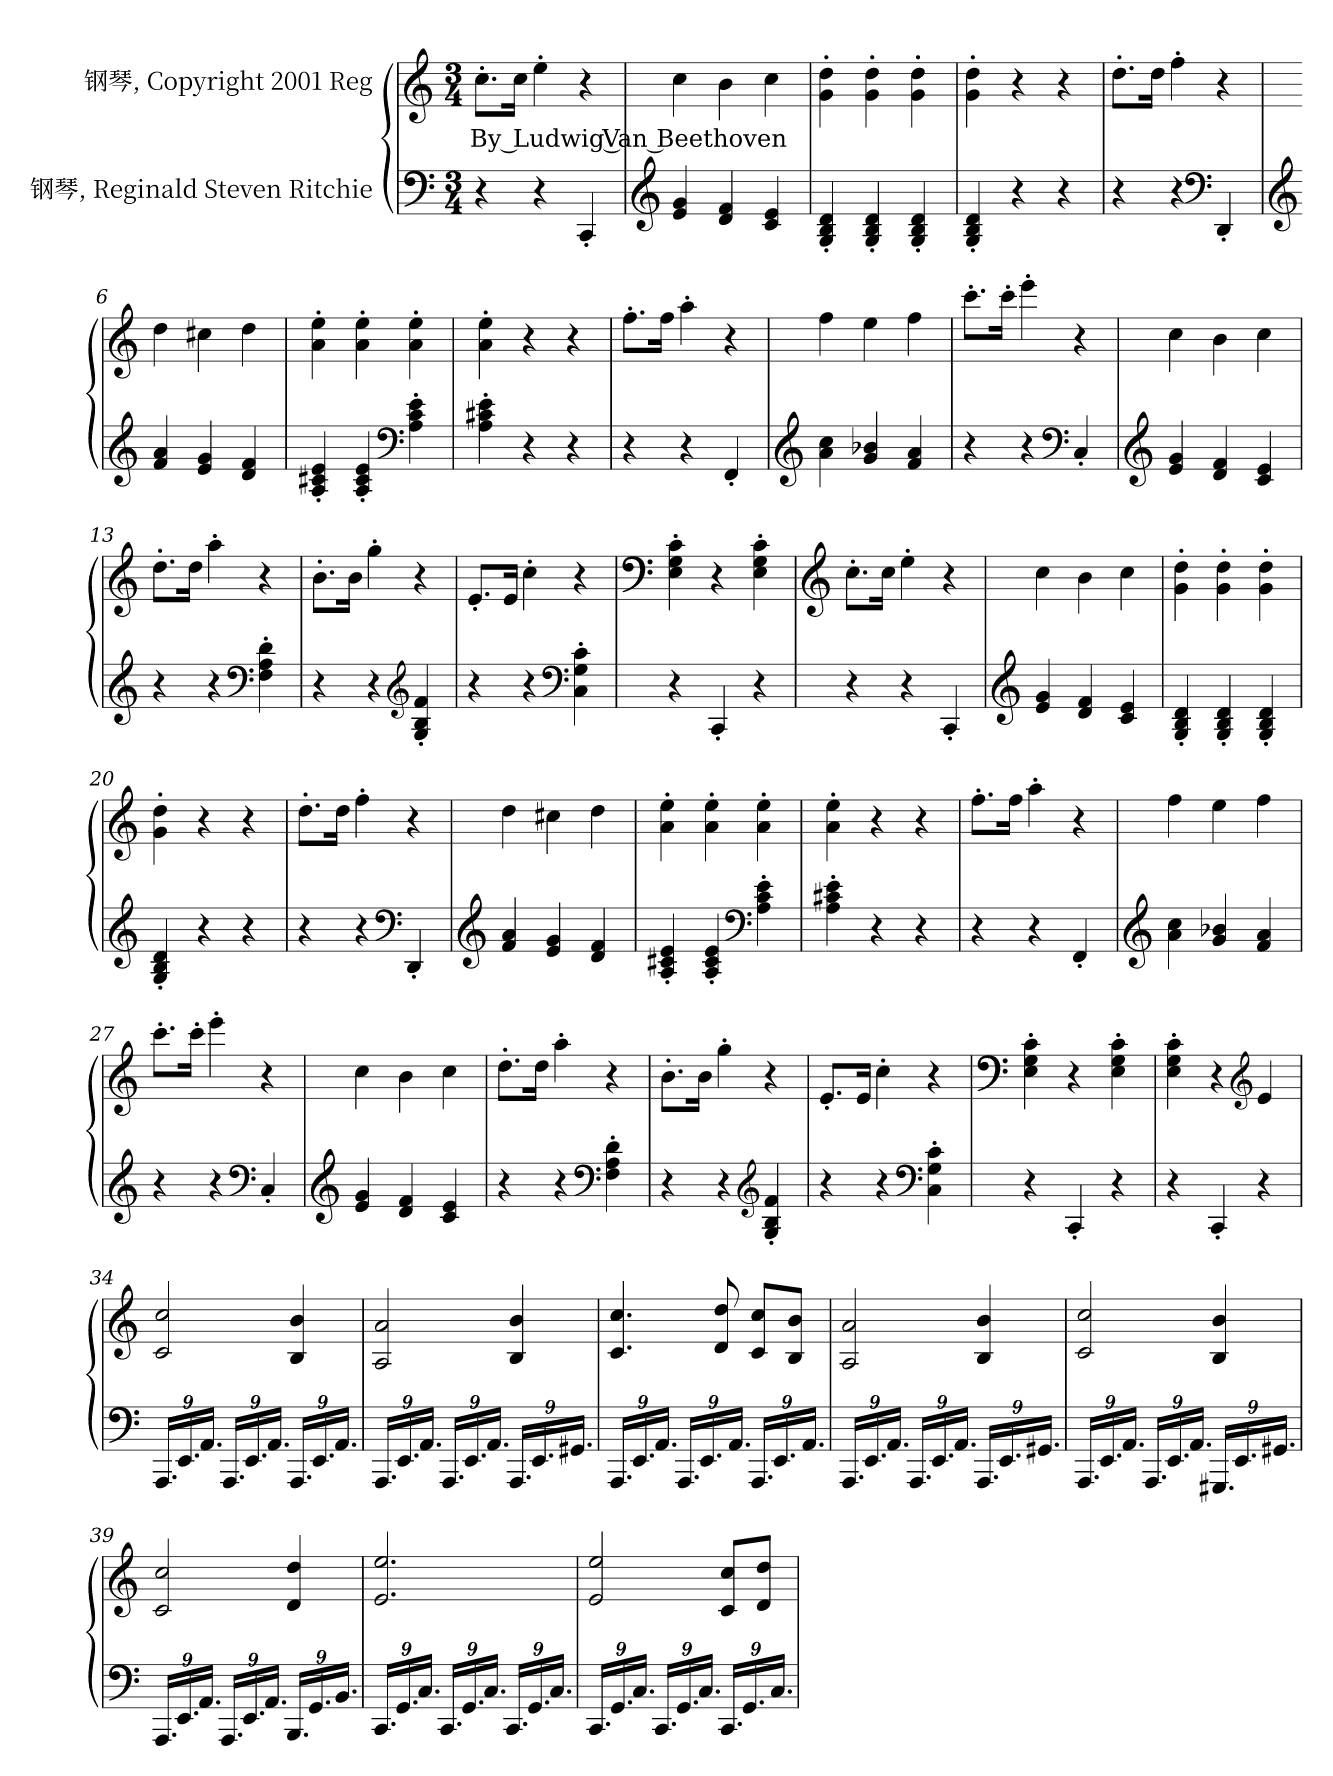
**kern	**kern	**text
*part2	*part1	*part1
*staff2	*staff1	*staff1
*I"钢琴, Reginald Steven Ritchie	*I"钢琴, Copyright 2001 Reg	*
*clefF4	*clefG2	*
*k[]	*k[]	*
*M3/4	*M3/4	*
*MM180	*MM180	*
=1	=1	=1
4r	8.cc'\L	By Ludwig Van Beethoven
.	16cc\Jk	.
4r	4ee'\	.
4CC'/	4r	.
=2	=2	=2
*clefG2	*	*
4e/ 4g/	4cc\	.
4d/ 4f/	4b\	.
4c/ 4e/	4cc\	.
=3	=3	=3
4G/' 4B/' 4d/'	4g\' 4dd\'	.
4G/' 4B/' 4d/'	4g\' 4dd\'	.
4G/' 4B/' 4d/'	4g\' 4dd\'	.
=4	=4	=4
4G/' 4B/' 4d/'	4g\' 4dd\'	.
4r	4r	.
4r	4r	.
!!LO:LB:g=z
=5	=5	=5
4r	8.dd'\L	.
.	16dd\Jk	.
4r	4ff'\	.
*clefF4	*	*
4DD'/	4r	.
=6	=6	=6
*clefG2	*	*
4f/ 4a/	4dd\	.
4e/ 4g/	4cc#X\	.
4d/ 4f/	4dd\	.
=7	=7	=7
4A/' 4c#X/' 4e/'	4a\' 4ee\'	.
4A/' 4c#/' 4e/'	4a\' 4ee\'	.
*clefF4	*	*
4A\' 4c#\' 4e\'	4a\' 4ee\'	.
=8	=8	=8
4A\' 4c#X\' 4e\'	4a\' 4ee\'	.
4r	4r	.
4r	4r	.
=9	=9	=9
4r	8.ff'\L	.
.	16ff\Jk	.
4r	4aa'\	.
4FF'/	4r	.
=10	=10	=10
*clefG2	*	*
4a\ 4cc\	4ff\	.
4g/ 4b-X/	4ee\	.
4f/ 4a/	4ff\	.
=11	=11	=11
4r	8.ccc'\L	.
.	16ccc'\Jk	.
4r	4eee'\	.
*clefF4	*	*
4C'/	4r	.
!!LO:LB:g=z
=12	=12	=12
*clefG2	*	*
4e/ 4g/	4cc\	.
4d/ 4f/	4b\	.
4c/ 4e/	4cc\	.
=13	=13	=13
4r	8.dd'\L	.
.	16dd\Jk	.
4r	4aa'\	.
*clefF4	*	*
4F\' 4A\' 4d\'	4r	.
=14	=14	=14
4r	8.b'\L	.
.	16b\Jk	.
4r	4gg'\	.
*clefG2	*	*
4G/' 4B/' 4f/'	4r	.
=15	=15	=15
4r	8.e'/L	.
.	16e/Jk	.
4r	4cc'\	.
*clefF4	*	*
4C\' 4G\' 4c\'	4r	.
=16	=16	=16
*	*clefF4	*
4r	4E\' 4G\' 4c\'	.
4CC'/	4r	.
4r	4E\' 4G\' 4c\'	.
=17	=17	=17
*	*clefG2	*
4r	8.cc'\L	.
.	16cc\Jk	.
4r	4ee'\	.
4CC'/	4r	.
=18	=18	=18
*clefG2	*	*
4e/ 4g/	4cc\	.
4d/ 4f/	4b\	.
4c/ 4e/	4cc\	.
!!LO:LB:g=z
=19	=19	=19
4G/' 4B/' 4d/'	4g\' 4dd\'	.
4G/' 4B/' 4d/'	4g\' 4dd\'	.
4G/' 4B/' 4d/'	4g\' 4dd\'	.
=20	=20	=20
4G/' 4B/' 4d/'	4g\' 4dd\'	.
4r	4r	.
4r	4r	.
=21	=21	=21
4r	8.dd'\L	.
.	16dd\Jk	.
4r	4ff'\	.
*clefF4	*	*
4DD'/	4r	.
=22	=22	=22
*clefG2	*	*
4f/ 4a/	4dd\	.
4e/ 4g/	4cc#X\	.
4d/ 4f/	4dd\	.
=23	=23	=23
4A/' 4c#X/' 4e/'	4a\' 4ee\'	.
4A/' 4c#/' 4e/'	4a\' 4ee\'	.
*clefF4	*	*
4A\' 4c#\' 4e\'	4a\' 4ee\'	.
=24	=24	=24
4A\' 4c#X\' 4e\'	4a\' 4ee\'	.
4r	4r	.
4r	4r	.
=25	=25	=25
4r	8.ff'\L	.
.	16ff\Jk	.
4r	4aa'\	.
4FF'/	4r	.
=26	=26	=26
*clefG2	*	*
4a\ 4cc\	4ff\	.
4g/ 4b-X/	4ee\	.
4f/ 4a/	4ff\	.
!!LO:LB:g=z
=27	=27	=27
4r	8.ccc'\L	.
.	16ccc'\Jk	.
4r	4eee'\	.
*clefF4	*	*
4C'/	4r	.
=28	=28	=28
*clefG2	*	*
4e/ 4g/	4cc\	.
4d/ 4f/	4b\	.
4c/ 4e/	4cc\	.
=29	=29	=29
4r	8.dd'\L	.
.	16dd\Jk	.
4r	4aa'\	.
*clefF4	*	*
4F\' 4A\' 4d\'	4r	.
=30	=30	=30
4r	8.b'\L	.
.	16b\Jk	.
4r	4gg'\	.
*clefG2	*	*
4G/' 4B/' 4f/'	4r	.
=31	=31	=31
4r	8.e'/L	.
.	16e/Jk	.
4r	4cc'\	.
*clefF4	*	*
4C\' 4G\' 4c\'	4r	.
=32	=32	=32
*	*clefF4	*
4r	4E\' 4G\' 4c\'	.
4CC'/	4r	.
4r	4E\' 4G\' 4c\'	.
!!LO:LB:g=z
=33	=33	=33
4r	4E\' 4G\' 4c\'	.
4CC'/	4r	.
*	*clefG2	*
4r	4e/	.
=34	=34	=34
*Xbrackettup	*	*
18.AAA/LL	2c/ 2cc/	.
18.EE/	.	.
18.AA/JJ	.	.
18.AAA/LL	.	.
18.EE/	.	.
18.AA/JJ	.	.
18.AAA/LL	4B/ 4b/	.
18.EE/	.	.
18.AA/JJ	.	.
=35	=35	=35
18.AAA/LL	2A/ 2a/	.
18.EE/	.	.
18.AA/JJ	.	.
18.AAA/LL	.	.
18.EE/	.	.
18.AA/JJ	.	.
18.AAA/LL	4B/ 4b/	.
18.EE/	.	.
18.GG#X/JJ	.	.
!!LO:PB:g=z
=36	=36	=36
18.AAA/LL	4.c/ 4.cc/	.
18.EE/	.	.
18.AA/JJ	.	.
18.AAA/LL	.	.
18.EE/	.	.
.	8d/ 8dd/	.
18.AA/JJ	.	.
18.AAA/LL	8c/ 8cc/L	.
18.EE/	.	.
.	8B/ 8b/J	.
18.AA/JJ	.	.
=37	=37	=37
18.AAA/LL	2A/ 2a/	.
18.EE/	.	.
18.AA/JJ	.	.
18.AAA/LL	.	.
18.EE/	.	.
18.AA/JJ	.	.
18.AAA/LL	4B/ 4b/	.
18.EE/	.	.
18.GG#X/JJ	.	.
!!LO:LB:g=z
=38	=38	=38
18.AAA/LL	2c/ 2cc/	.
18.EE/	.	.
18.AA/JJ	.	.
18.AAA/LL	.	.
18.EE/	.	.
18.AA/JJ	.	.
18.GGG#X/LL	4B/ 4b/	.
18.EE/	.	.
18.GG#X/JJ	.	.
=39	=39	=39
18.AAA/LL	2c/ 2cc/	.
18.EE/	.	.
18.AA/JJ	.	.
18.AAA/LL	.	.
18.EE/	.	.
18.AA/JJ	.	.
18.BBB/LL	4d/ 4dd/	.
18.GG/	.	.
18.BB/JJ	.	.
=40	=40	=40
18.CC/LL	2.e/ 2.ee/	.
18.GG/	.	.
18.C/JJ	.	.
18.CC/LL	.	.
18.GG/	.	.
18.C/JJ	.	.
18.CC/LL	.	.
18.GG/	.	.
18.C/JJ	.	.
!!LO:LB:g=z
=41	=41	=41
18.CC/LL	2e/ 2ee/	.
18.GG/	.	.
18.C/JJ	.	.
18.CC/LL	.	.
18.GG/	.	.
18.C/JJ	.	.
18.CC/LL	8c/ 8cc/L	.
18.GG/	.	.
.	8d/ 8dd/J	.
18.C/JJ	.	.
=	=	=
*-	*-	*-
